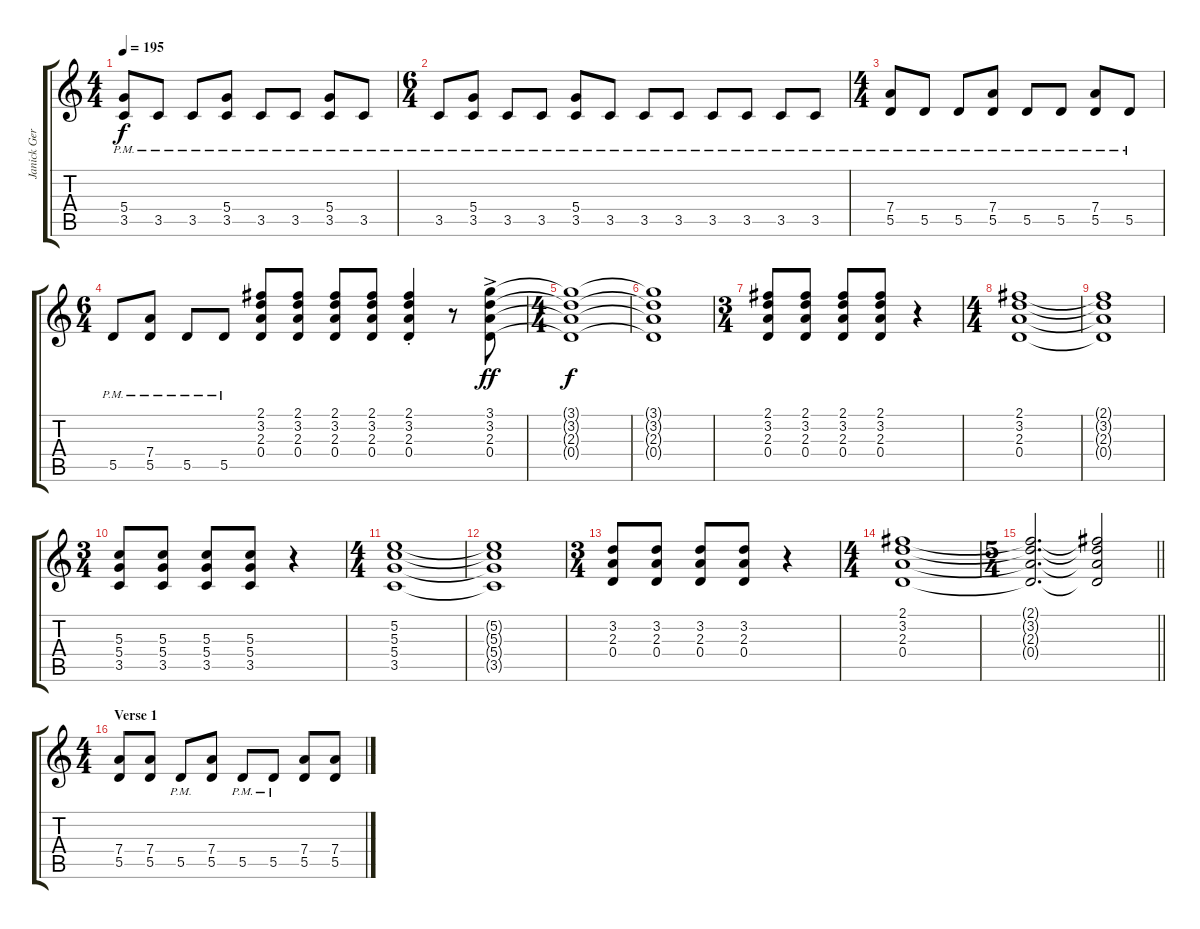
\track ("Janick Gers" "Janick Ger") {instrument overdrivenguitar}
\staff {score tabs}
\tuning (E4 B3 G3 D3 A2 E2) {hide}
\ts (4 4)
\tempo 195
\clef g2
\ks c
(5.4{pm} 3.5{pm}).8{dy f} 3.5{pm}.8 3.5{pm}.8 (5.4{pm} 3.5{pm}).8 3.5{pm}.8 3.5{pm}.8 (5.4{pm} 3.5{pm}).8 3.5{pm}.8 |
\ts (6 4)
3.5{pm}.8 (5.4{pm} 3.5{pm}).8 3.5{pm}.8 3.5{pm}.8 (5.4{pm} 3.5{pm}).8 3.5{pm}.8 3.5{pm}.8 3.5{pm}.8 3.5{pm}.8 3.5{pm}.8 3.5{pm}.8 3.5{pm}.8 |
\ts (4 4)
(7.4{pm} 5.5{pm}).8 5.5{pm}.8 5.5{pm}.8 (7.4{pm} 5.5{pm}).8 5.5{pm}.8 5.5{pm}.8 (7.4{pm} 5.5{pm}).8 5.5{pm}.8 |
\ts (6 4)
5.5{pm}.8 (7.4{pm} 5.5{pm}).8 5.5{pm}.8 5.5{pm}.8 (2.1 3.2 2.3 0.4).8 (2.1 3.2 2.3 0.4).8 (2.1 3.2 2.3 0.4).8 (2.1 3.2 2.3 0.4).8 (2.1{st} 3.2{st} 2.3{st} 0.4{st}).4 r.8 (3.1{ac} 3.2{ac} 2.3{ac} 0.4{ac}).8{dy ff} |
\ts (4 4)
(3.1{t} 3.2{t} 2.3{t} 0.4{t}).1{dy f} |
(3.1{t} 3.2{t} 2.3{t} 0.4{t}).1 |
\ts (3 4)
(2.1 3.2 2.3 0.4).8 (2.1 3.2 2.3 0.4).8 (2.1 3.2 2.3 0.4).8 (2.1 3.2 2.3 0.4).8 r.4 |
\ts (4 4)
(2.1 3.2 2.3 0.4).1 |
(2.1{t} 3.2{t} 2.3{t} 0.4{t}).1 |
\ts (3 4)
(5.3 5.4 3.5).8 (5.3 5.4 3.5).8 (5.3 5.4 3.5).8 (5.3 5.4 3.5).8 r.4 |
\ts (4 4)
(5.2 5.3 5.4 3.5).1 |
(5.2{t} 5.3{t} 5.4{t} 3.5{t}).1 |
\ts (3 4)
(3.2 2.3 0.4).8 (3.2 2.3 0.4).8 (3.2 2.3 0.4).8 (3.2 2.3 0.4).8 r.4 |
\ts (4 4)
(2.1 3.2 2.3 0.4).1 |
\ts (5 4)
\barLineRight lightlight
(2.1{t} 3.2{t} 2.3{t} 0.4{t}).2{d} (2.1{t} 3.2{t} 2.3{t} 0.4{t}).2 |
\ts (4 4)
\section ("" "Verse 1")
(7.4 5.5).8 (7.4 5.5).8 5.5{pm}.8 (7.4 5.5).8 5.5{pm}.8 5.5{pm}.8 (7.4 5.5).8 (7.4 5.5).8
